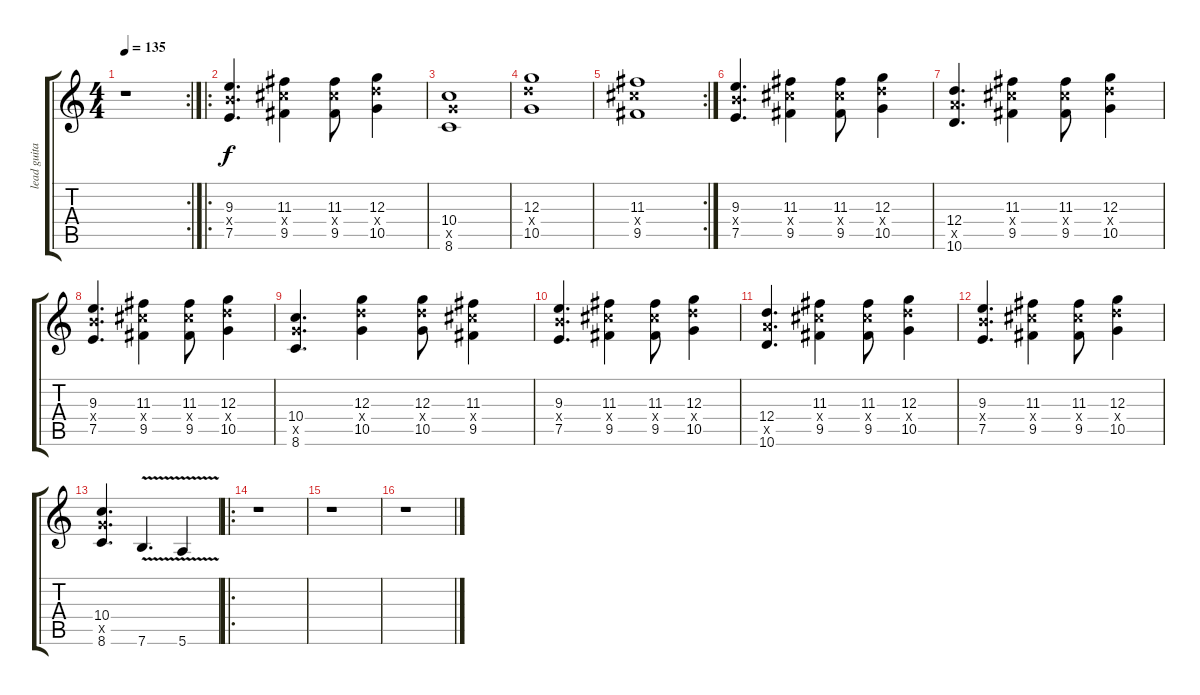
\track ("lead guitar" "lead guita") {instrument distortionguitar}
\staff {score tabs}
\tuning (E4 B3 G3 D3 A2 E2) {hide}
\rc 2
\ts (4 4)
\tempo 135
\clef g2
\ks c
r.1{dy f} |
\ro
(9.3 9.4{x} 7.5).4{d} (11.3 11.4{x} 9.5).4 (11.3 11.4{x} 9.5).8 (12.3 12.4{x} 10.5).4 |
(10.4 10.5{x} 8.6).1 |
(12.3 12.4{x} 10.5).1 |
\rc 2
(11.3 11.4{x} 9.5).1 |
(9.3 9.4{x} 7.5).4{d} (11.3 11.4{x} 9.5).4 (11.3 11.4{x} 9.5).8 (12.3 12.4{x} 10.5).4 |
(12.4 12.5{x} 10.6).4{d} (11.3 11.4{x} 9.5).4 (11.3 11.4{x} 9.5).8 (12.3 12.4{x} 10.5).4 |
(9.3 9.4{x} 7.5).4{d} (11.3 11.4{x} 9.5).4 (11.3 11.4{x} 9.5).8 (12.3 12.4{x} 10.5).4 |
(10.4 10.5{x} 8.6).4{d} (12.3 12.4{x} 10.5).4 (12.3 12.4{x} 10.5).8 (11.3 11.4{x} 9.5).4 |
(9.3 9.4{x} 7.5).4{d} (11.3 11.4{x} 9.5).4 (11.3 11.4{x} 9.5).8 (12.3 12.4{x} 10.5).4 |
(12.4 12.5{x} 10.6).4{d} (11.3 11.4{x} 9.5).4 (11.3 11.4{x} 9.5).8 (12.3 12.4{x} 10.5).4 |
(9.3 9.4{x} 7.5).4{d} (11.3 11.4{x} 9.5).4 (11.3 11.4{x} 9.5).8 (12.3 12.4{x} 10.5).4 |
(10.4 10.5{x} 8.6).4{d} 7.6{v}.4{d} 5.6{v}.4 |
\ro
r.1 |
r.1 |
r.1
